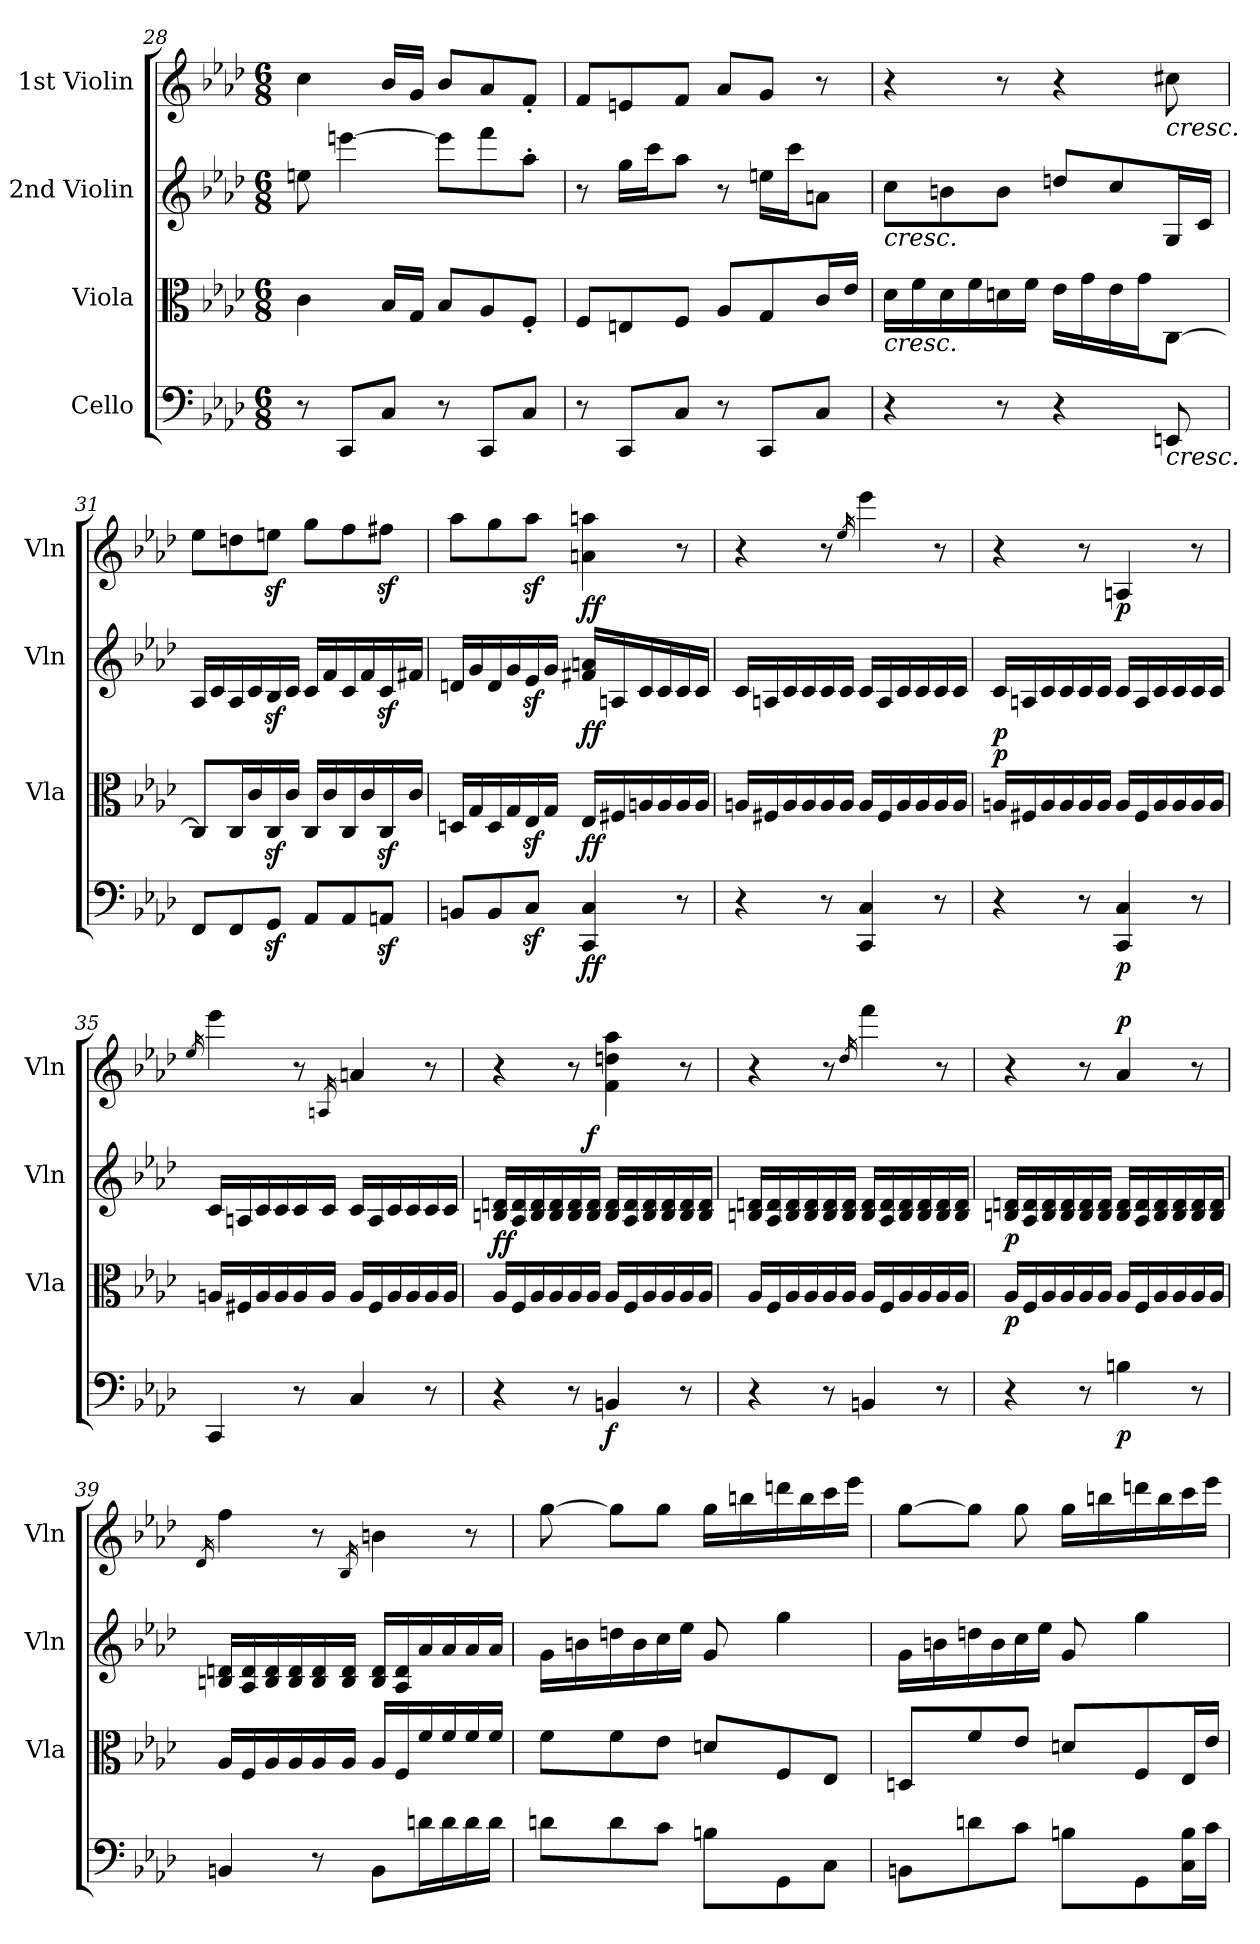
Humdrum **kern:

**kern	**dynam	**kern	**dynam	**kern	**dynam	**kern	**dynam
*part4	*part4	*part3	*part3	*part2	*part2	*part1	*part1
*staff4	*staff4	*staff3	*staff3	*staff2	*staff2	*staff1	*staff1
*I"Cello	*	*I"Viola	*	*I"2nd Violin	*	*I"1st Violin	*
*	*	*I'Vla	*	*I'Vln	*	*I'Vln	*
*clefF4	*	*clefC3	*	*clefG2	*	*clefG2	*
*k[b-e-a-d-]	*	*k[b-e-a-d-]	*	*k[b-e-a-d-]	*	*k[b-e-a-d-]	*
*M6/8	*	*M6/8	*	*M6/8	*	*M6/8	*
=28	=28	=28	=28	=28	=28	=28	=28
8r	.	4c\	.	8een\	.	4cc\	.
8CC/L	.	.	.	[4eeen\	.	.	.
8C/J	.	16B-/LL	.	.	.	16b-/LL	.
.	.	16G/JJ	.	.	.	16g/JJ	.
8r	.	8B-/L	.	8eee\L]	.	8b-/L	.
8CC/L	.	8A-/	.	8fff\	.	8a-/	.
8C/J	.	8F'/J	.	8aa-'\J	.	8f'/J	.
=29	=29	=29	=29	=29	=29	=29	=29
8r	.	8F/L	.	8r	.	8f/L	.
8CC/L	.	8En/	.	16gg\LL	.	8en/	.
.	.	.	.	16ccc\J	.	.	.
8C/J	.	8F/J	.	8aa-\J	.	8f/J	.
8r	.	8A-/L	.	8r	.	8a-/L	.
8CC/L	.	8G/	.	16een\LL	.	8g/J	.
.	.	.	.	16ccc\J	.	.	.
8C/J	.	16c/L	.	8an\J	.	8r	.
.	.	16e-/JJ	.	.	.	.	.
=30	=30	=30	=30	=30	=30	=30	=30
!	!	!	!	!LO:TX:b:i:t=cresc.	!	!	!
!	!	!LO:TX:b:i:t=cresc.	!	!	!	!	!
4r	.	16d-\LL	.	8cc\L	.	4r	.
.	.	16f\	.	.	.	.	.
.	.	16d-\	.	8bn\	.	.	.
.	.	16f\	.	.	.	.	.
8r	.	16dn\	.	8b\J	.	8r	.
.	.	16f\JJ	.	.	.	.	.
4r	.	16e-\LL	.	8ddn/L	.	4r	.
.	.	16g\	.	.	.	.	.
.	.	16e-\	.	8cc/	.	.	.
.	.	16g\J	.	.	.	.	.
!	!	!	!	!	!	!LO:TX:b:i:t=cresc.	!
!LO:TX:b:i:t=cresc.	!	!	!	!	!	!	!
8EEn/	.	[8C\J	.	16G/L	.	8cc#X\	.
.	.	.	.	16c/JJ	.	.	.
=31	=31	=31	=31	=31	=31	=31	=31
8FF/L	.	8C/L]	.	16A-/LL	.	8ee-\L	.
.	.	.	.	16c/	.	.	.
8FF/	.	16C/L	.	16A-/	.	8ddn\	.
.	.	16c/	.	16c/	.	.	.
8GGz</J	.	16Cz</	.	16B-z</	.	8eenz<\J	.
.	.	16c/JJ	.	16c/JJ	.	.	.
8AA-/L	.	16C/LL	.	16c/LL	.	8gg\L	.
.	.	16c/	.	16f/	.	.	.
8AA-/	.	16C/	.	16c/	.	8ff\	.
.	.	16c/	.	16f/	.	.	.
8AAnz</J	.	16Cz</	.	16cz</	.	8ff#Xz<\J	.
.	.	16c/JJ	.	16f#X/JJ	.	.	.
=32	=32	=32	=32	=32	=32	=32	=32
8BBn/L	.	16Dn/LL	.	16dn/LL	.	8aa-\L	.
.	.	16G/	.	16g/	.	.	.
8BB/	.	16D/	.	16d/	.	8gg\	.
.	.	16G/	.	16g/	.	.	.
8Cz</J	.	16E-z</	.	16e-z</	.	8aa-z<\J	.
.	.	16G/JJ	.	16g/JJ	.	.	.
!	!LO:DY:b	!	!LO:DY:b	!	!LO:DY:b	!	!LO:DY:b
4CC/ 4C/	ff	16E-/LL	ff	16f#X/ 16an/LL	ff	4an\ 4aan\	ff
.	.	16F#X/	.	16An/	.	.	.
.	.	16An/	.	16c/	.	.	.
.	.	16A/	.	16c/	.	.	.
8r	.	16A/	.	16c/	.	8r	.
.	.	16A/JJ	.	16c/JJ	.	.	.
=33	=33	=33	=33	=33	=33	=33	=33
4r	.	16An/LL	.	16c/LL	.	4r	.
.	.	16F#X/	.	16An/	.	.	.
.	.	16A/	.	16c/	.	.	.
.	.	16A/	.	16c/	.	.	.
8r	.	16A/	.	16c/	.	8r	.
.	.	16A/JJ	.	16c/JJ	.	.	.
.	.	.	.	.	.	16qee-/	.
4CC/ 4C/	.	16A/LL	.	16c/LL	.	4eee-\	.
.	.	16F#/	.	16A/	.	.	.
.	.	16A/	.	16c/	.	.	.
.	.	16A/	.	16c/	.	.	.
8r	.	16A/	.	16c/	.	8r	.
.	.	16A/JJ	.	16c/JJ	.	.	.
=34	=34	=34	=34	=34	=34	=34	=34
!	!	!	!LO:DY:a	!	!LO:DY:b	!	!
4r	.	16An/LL	p	16c/LL	p	4r	.
.	.	16F#X/	.	16An/	.	.	.
.	.	16A/	.	16c/	.	.	.
.	.	16A/	.	16c/	.	.	.
8r	.	16A/	.	16c/	.	8r	.
.	.	16A/JJ	.	16c/JJ	.	.	.
!	!LO:DY:b	!	!	!	!	!	!LO:DY:b
4CC/ 4C/	p	16A/LL	.	16c/LL	.	4An/	p
.	.	16F#/	.	16A/	.	.	.
.	.	16A/	.	16c/	.	.	.
.	.	16A/	.	16c/	.	.	.
8r	.	16A/	.	16c/	.	8r	.
.	.	16A/JJ	.	16c/JJ	.	.	.
=35	=35	=35	=35	=35	=35	=35	=35
.	.	.	.	.	.	16qee-/	.
4CC/	.	16An/LL	.	16c/LL	.	4eee-\	.
.	.	16F#X/	.	16An/	.	.	.
.	.	16A/	.	16c/	.	.	.
.	.	16A/	.	16c/	.	.	.
8r	.	16A/	.	16c/	.	8r	.
.	.	16A/JJ	.	16c/JJ	.	.	.
.	.	.	.	.	.	16qAn/	.
4C/	.	16A/LL	.	16c/LL	.	4an/	.
.	.	16F#/	.	16A/	.	.	.
.	.	16A/	.	16c/	.	.	.
.	.	16A/	.	16c/	.	.	.
8r	.	16A/	.	16c/	.	8r	.
.	.	16A/JJ	.	16c/JJ	.	.	.
=36	=36	=36	=36	=36	=36	=36	=36
!	!	!	!LO:DY:a	!	!	!	!
!	!	!	!LO:DY:n=1:b	!	!	!	!
4r	.	16A-/LL	f f	16Bn/ 16dn/LL	.	4r	.
.	.	16F/	.	16A-/ 16d/	.	.	.
.	.	16A-/	.	16B/ 16d/	.	.	.
.	.	16A-/	.	16B/ 16d/	.	.	.
8r	.	16A-/	.	16B/ 16d/	.	8r	.
!	!	!	!	!	!LO:DY:a	!	!
.	.	16A-/JJ	.	16B/ 16d/JJ	f	.	.
!	!LO:DY:b	!	!	!	!	!	!
4BBn/	f	16A-/LL	.	16B/ 16d/LL	.	4f\ 4ddn\ 4aa-\	.
.	.	16F/	.	16A-/ 16d/	.	.	.
.	.	16A-/	.	16B/ 16d/	.	.	.
.	.	16A-/	.	16B/ 16d/	.	.	.
8r	.	16A-/	.	16B/ 16d/	.	8r	.
.	.	16A-/JJ	.	16B/ 16d/JJ	.	.	.
=37	=37	=37	=37	=37	=37	=37	=37
4r	.	16A-/LL	.	16Bn/ 16dn/LL	.	4r	.
.	.	16F/	.	16A-/ 16d/	.	.	.
.	.	16A-/	.	16B/ 16d/	.	.	.
.	.	16A-/	.	16B/ 16d/	.	.	.
8r	.	16A-/	.	16B/ 16d/	.	8r	.
.	.	16A-/JJ	.	16B/ 16d/JJ	.	.	.
.	.	.	.	.	.	16qdd-/	.
4BBn/	.	16A-/LL	.	16B/ 16d/LL	.	4fff\	.
.	.	16F/	.	16A-/ 16d/	.	.	.
.	.	16A-/	.	16B/ 16d/	.	.	.
.	.	16A-/	.	16B/ 16d/	.	.	.
8r	.	16A-/	.	16B/ 16d/	.	8r	.
.	.	16A-/JJ	.	16B/ 16d/JJ	.	.	.
=38	=38	=38	=38	=38	=38	=38	=38
!	!	!	!LO:DY:b	!	!LO:DY:b	!	!
4r	.	16A-/LL	p	16Bn/ 16dn/LL	p	4r	.
.	.	16F/	.	16A-/ 16d/	.	.	.
.	.	16A-/	.	16B/ 16d/	.	.	.
.	.	16A-/	.	16B/ 16d/	.	.	.
8r	.	16A-/	.	16B/ 16d/	.	8r	.
.	.	16A-/JJ	.	16B/ 16d/JJ	.	.	.
!	!LO:DY:b	!	!	!	!	!	!LO:DY:a
4Bn\	p	16A-/LL	.	16B/ 16d/LL	.	4a-/	p
.	.	16F/	.	16A-/ 16d/	.	.	.
.	.	16A-/	.	16B/ 16d/	.	.	.
.	.	16A-/	.	16B/ 16d/	.	.	.
8r	.	16A-/	.	16B/ 16d/	.	8r	.
.	.	16A-/JJ	.	16B/ 16d/JJ	.	.	.
=39	=39	=39	=39	=39	=39	=39	=39
.	.	.	.	.	.	16qd-/	.
4BBn/	.	16A-/LL	.	16Bn/ 16dn/LL	.	4ff\	.
.	.	16F/	.	16A-/ 16d/	.	.	.
.	.	16A-/	.	16B/ 16d/	.	.	.
.	.	16A-/	.	16B/ 16d/	.	.	.
8r	.	16A-/	.	16B/ 16d/	.	8r	.
.	.	16A-/JJ	.	16B/ 16d/JJ	.	.	.
.	.	.	.	.	.	16qB-/	.
8BB\L	.	16A-/LL	.	16B/ 16d/LL	.	4bn\	.
.	.	16F/	.	16A-/ 16d/	.	.	.
16dn\L	.	16f/	.	16a-/	.	.	.
16d\	.	16f/	.	16a-/	.	.	.
16d\	.	16f/	.	16a-/	.	8r	.
16d\JJ	.	16f/JJ	.	16a-/JJ	.	.	.
=40	=40	=40	=40	=40	=40	=40	=40
8dn\L	.	8f\L	.	16g\LL	.	[8gg\	.
.	.	.	.	16bn\	.	.	.
8d\	.	8f\	.	16ddn\	.	8gg\L]	.
.	.	.	.	16b\	.	.	.
8c\J	.	8e-\J	.	16cc\	.	8gg\J	.
.	.	.	.	16ee-\JJ	.	.	.
8Bn\L	.	8dn/L	.	8g/	.	16gg\LL	.
.	.	.	.	.	.	16bbn\	.
8GG\	.	8F/	.	4gg\	.	16dddn\	.
.	.	.	.	.	.	16bb\	.
8C\J	.	8E-/J	.	.	.	16ccc\	.
.	.	.	.	.	.	16eee-\JJ	.
=41	=41	=41	=41	=41	=41	=41	=41
8BBn\L	.	8Dn/L	.	16g\LL	.	[8gg\L	.
.	.	.	.	16bn\	.	.	.
8dn\	.	8f/	.	16ddn\	.	8gg\J]	.
.	.	.	.	16b\	.	.	.
8c\J	.	8e-/J	.	16cc\	.	8gg\	.
.	.	.	.	16ee-\JJ	.	.	.
8Bn\L	.	8dn/L	.	8g/	.	16gg\LL	.
.	.	.	.	.	.	16bbn\	.
8GG\	.	8F/	.	4gg\	.	16dddn\	.
.	.	.	.	.	.	16bb\	.
16C\ 16B\L	.	16E-/L	.	.	.	16ccc\	.
16c\JJ	.	16e-/JJ	.	.	.	16eee-\JJ	.
=	=	=	=	=	=	=	=
*-	*-	*-	*-	*-	*-	*-	*-
